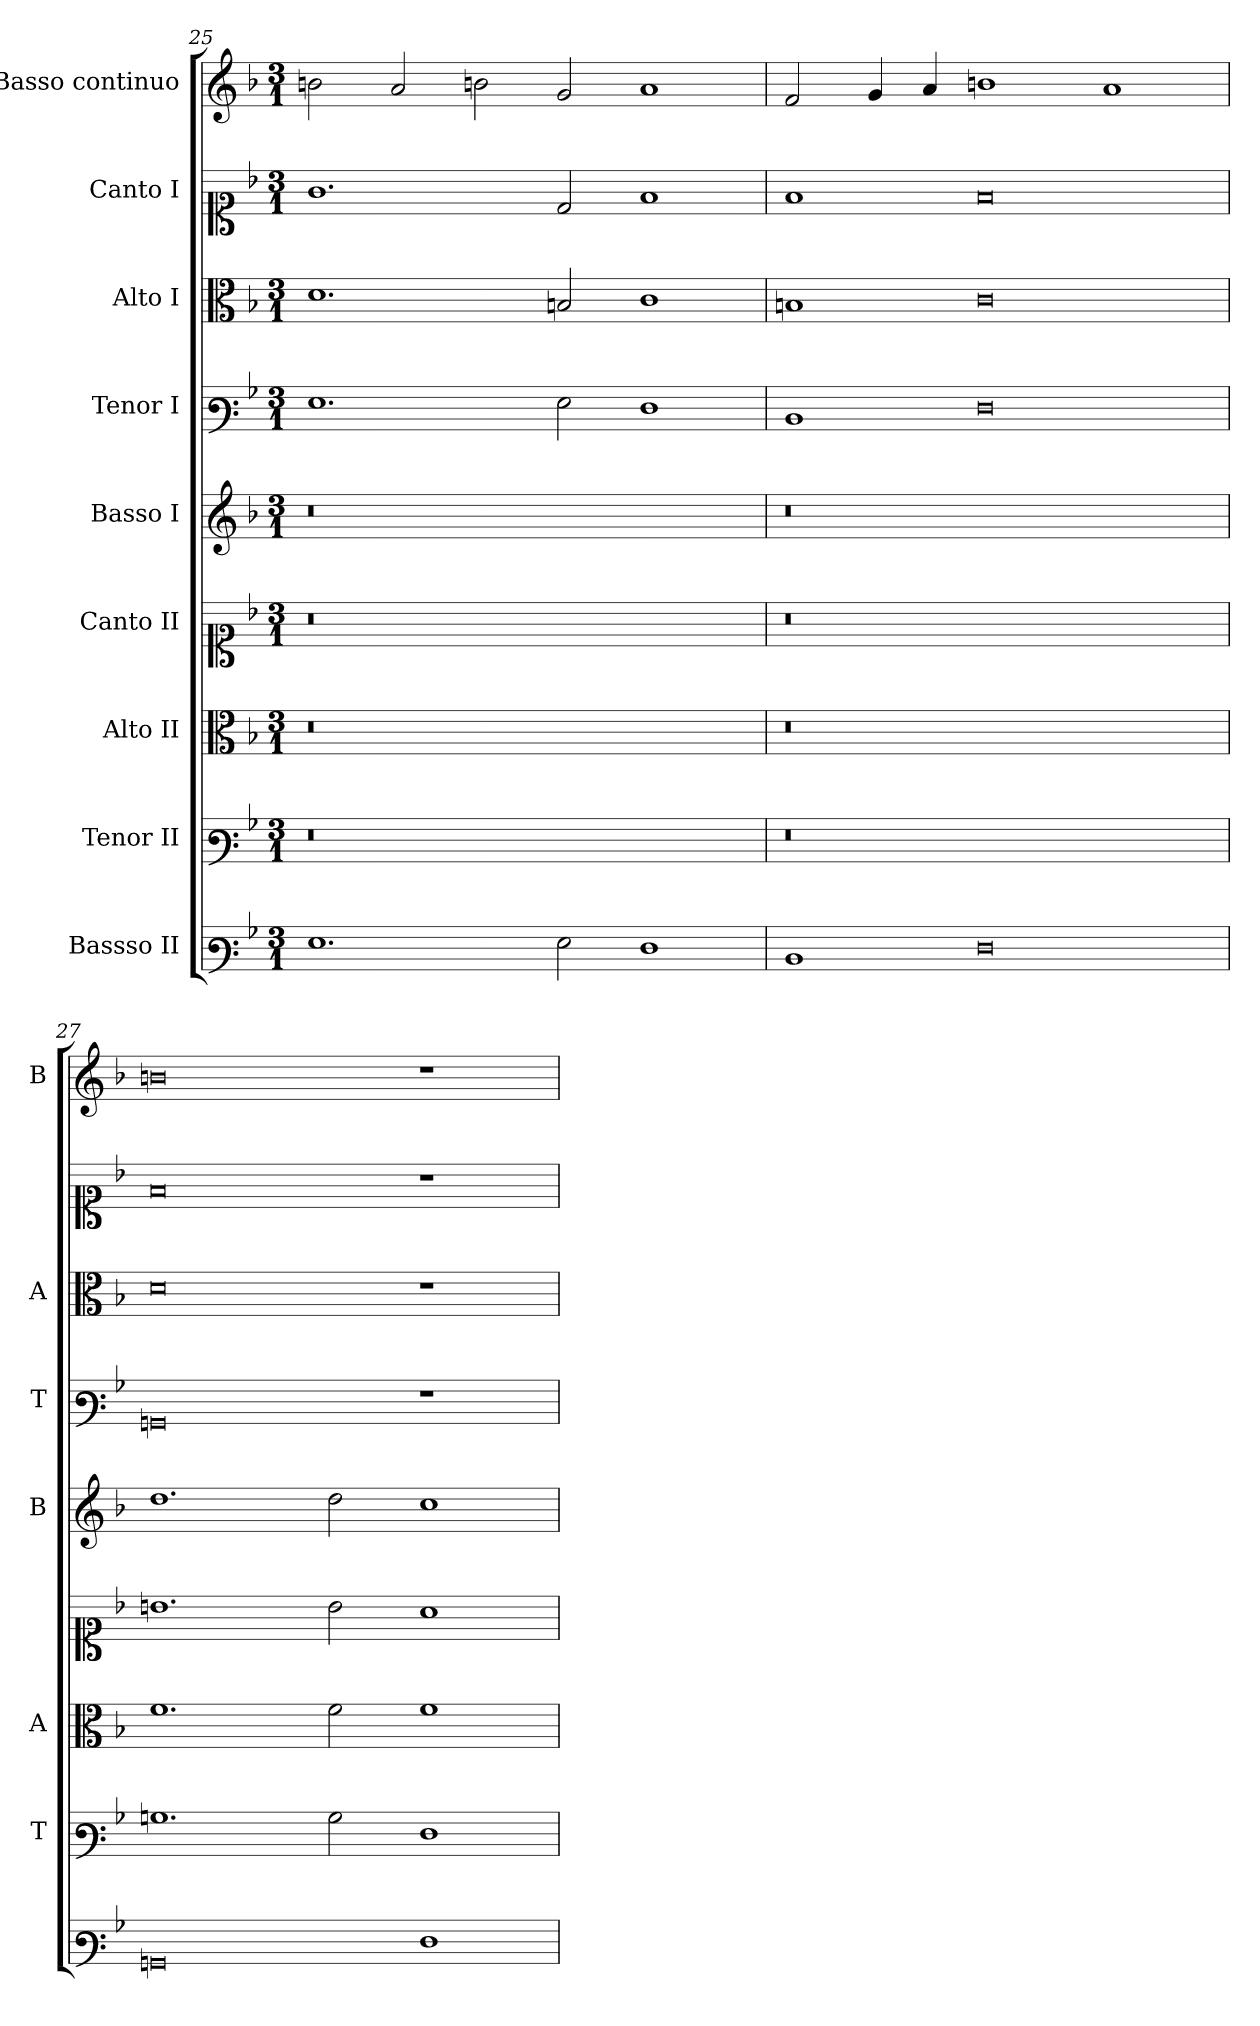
**kern	**kern	**kern	**kern	**kern	**kern	**kern	**kern	**kern
*part9	*part8	*part7	*part6	*part5	*part4	*part3	*part2	*part1
*staff9	*staff8	*staff7	*staff6	*staff5	*staff4	*staff3	*staff2	*staff1
*I"Bassso II	*I"Tenor II	*I"Alto II	*I"Canto II	*I"Basso I	*I"Tenor I	*I"Alto I	*I"Canto I	*I"Basso continuo
*	*I'T	*I'A	*	*I'B	*I'T	*I'A	*	*I'B
*clefF3	*clefF3	*clefC3	*clefC1	*clefG2	*clefF3	*clefC3	*clefC1	*clefG2
*k[b-]	*k[b-]	*k[b-]	*k[b-]	*k[b-]	*k[b-]	*k[b-]	*k[b-]	*k[b-]
*F:	*F:	*F:	*F:	*F:	*F:	*F:	*F:	*F:
*M3/1	*M3/1	*M3/1	*M3/1	*M3/1	*M3/1	*M3/1	*M3/1	*M3/1
=25	=25	=25	=25	=25	=25	=25	=25	=25
1.G	0r	0r	0r	0r	1.G	1.d	1.g	2bn
.	.	.	.	.	.	.	.	2a
.	.	.	.	.	.	.	.	2bn
2G	.	.	.	.	2G	2Bn	2d	2g
1F	1ryy	1ryy	1ryy	1ryy	1F	1c	1f	1a
!!LO:LB:g=z
=26	=26	=26	=26	=26	=26	=26	=26	=26
1D	0r	0r	0r	0r	1D	1Bn	1f	2f
.	.	.	.	.	.	.	.	4g
.	.	.	.	.	.	.	.	4a
0F	.	.	.	.	0F	0c	0f	1bn
.	1ryy	1ryy	1ryy	1ryy	.	.	.	1a
=27	=27	=27	=27	=27	=27	=27	=27	=27
0BBn	1.Bn	1.f	1.bn	1.dd	0BBn	0d	0f	0bn
.	2B	2f	2b	2dd	.	.	.	.
1F	1F	1f	1a	1cc	1r	1r	1r	1r
=	=	=	=	=	=	=	=	=
*-	*-	*-	*-	*-	*-	*-	*-	*-
